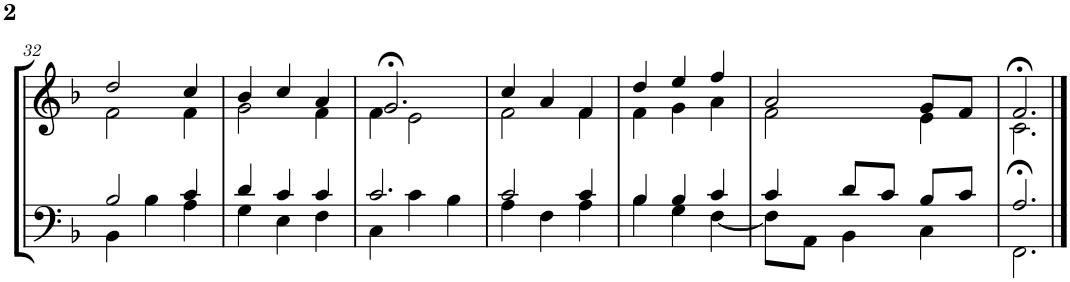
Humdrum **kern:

**kern	**kern
*part2	*part1
*staff2	*staff1
*I"Tenor/Baß	*I"Sopran/Alt
!!LO:PB:g=z
*clefF4	*clefG2
*k[b-]	*k[b-]
*M3/4	*M3/4
=32	=32
*^	*^
2B-/	4BB-\	2dd/	2f\
.	4B-\	.	.
4c/	4A\	4cc/	4f\
=33	=33	=33	=33
4d/	4G\	4b-/	2g\
4c/	4E\	4cc/	.
4c/	4F\	4a/	4f\
=34	=34	=34	=34
2.c/	4C\	2.g>/	4f\
.	4c\	.	2e\
.	4B-\	.	.
=35	=35	=35	=35
2c/	4A\	4cc/	2f\
.	4F\	4a/	.
4c/	4A\	4f/	4f\
=36	=36	=36	=36
4B-/	4B-\	4dd/	4f\
4B-/	4G\	4ee/	4g\
4c/	[4F\	4ff/	4a\
=37	=37	=37	=37
4c/	8F\L]	2a/	2f\
.	8AA\J	.	.
8d/L	4BB-\	.	.
8c/J	.	.	.
8B-/L	4C\	8g/L	4e\
8c/J	.	8f/J	.
=38	=38	=38	=38
2.A/	2.FF>\	2.f>/	2.c\
*v	*v	*	*
*	*v	*v
==	==
*-	*-
